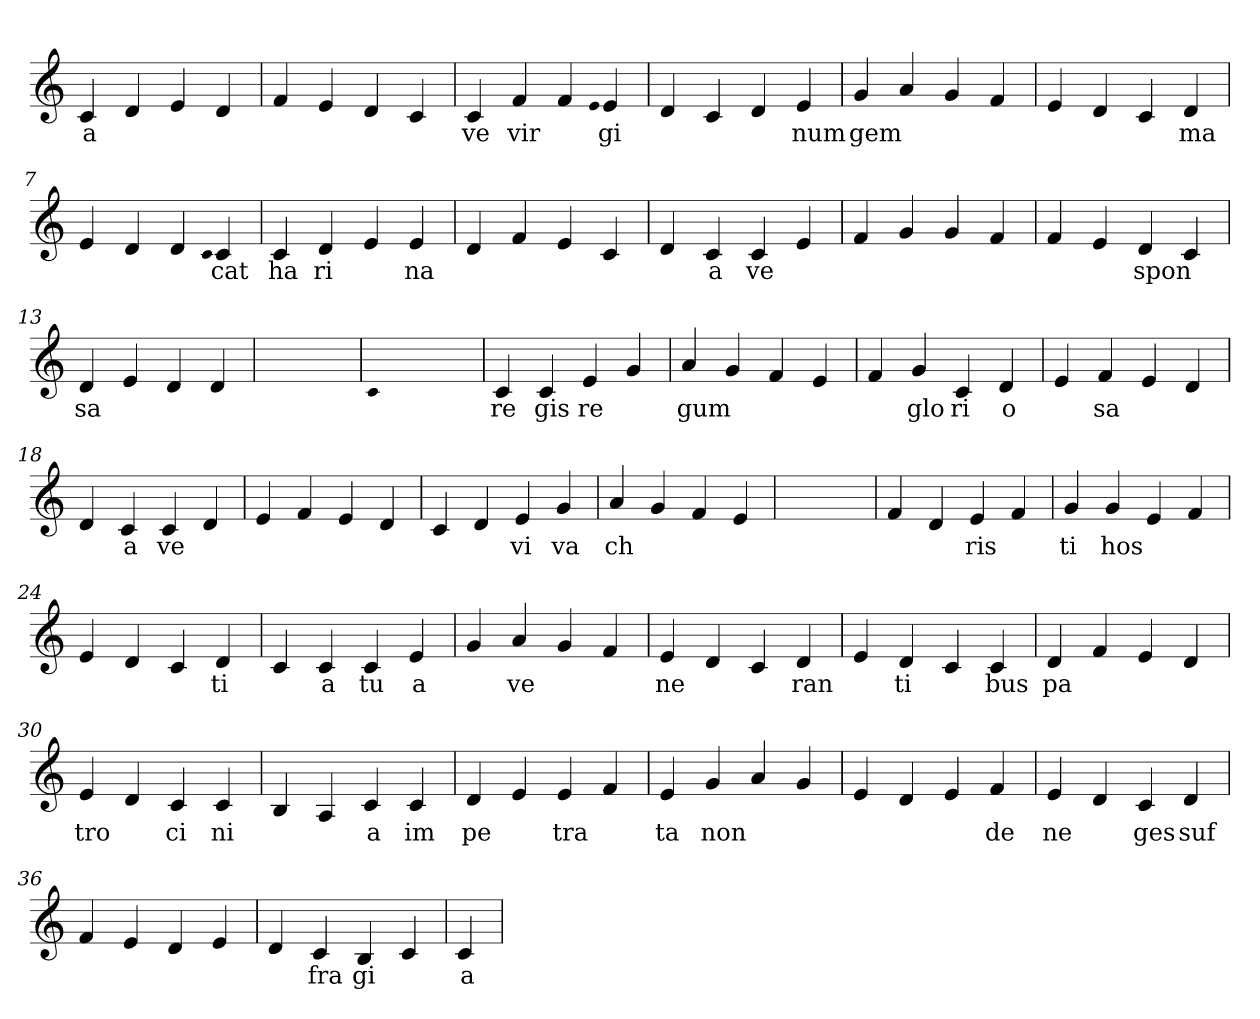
**kern	**text
*part1	*part1
*staff1	*staff1
*clefG2	*
=1	=1
4c	a
4d	.
4e	.
4d	.
=2	=2
4f	.
4e	.
4d	.
4c	.
=3	=3
4c	ve
4f	vir
4f	.
qqe	.
4e	gi
=4	=4
4d	.
4c	.
4d	.
4e	num
=5	=5
4g	gem
4a	.
4g	.
4f	.
=6	=6
4e	.
4d	.
4c	.
4d	ma
=7	=7
4e	.
4d	.
4d	.
qqc	.
4c	cat
=8	=8
4c	ha
4d	ri
4e	.
4e	na
=9	=9
4d	.
4f	.
4e	.
4c	.
=10	=10
4d	.
4c	a
4c	ve
4e	.
=11	=11
4f	.
4g	.
4g	.
4f	.
=12	=12
4f	.
4e	.
4d	spon
4c	.
=13	=13
4d	sa
4e	.
4d	.
4d	.
=14	=14
1ryy	.
=14	=14
qqc	.
1ryy	.
=14	=14
4c	re
4c	gis
4e	re
4g	.
=15	=15
4a	gum
4g	.
4f	.
4e	.
=16	=16
4f	.
4g	glo
4c	ri
4d	o
=17	=17
4e	.
4f	sa
4e	.
4d	.
=18	=18
4d	.
4c	a
4c	ve
4d	.
=19	=19
4e	.
4f	.
4e	.
4d	.
=20	=20
4c	.
4d	.
4e	vi
4g	va
=21	=21
4a	ch
4g	.
4f	.
4e	.
=22	=22
1ryy	.
=22	=22
4f	.
4d	.
4e	ris
4f	.
=23	=23
4g	ti
4g	hos
4e	.
4f	.
=24	=24
4e	.
4d	.
4c	.
4d	ti
=25	=25
4c	.
4c	a
4c	tu
4e	a
=26	=26
4g	.
4a	ve
4g	.
4f	.
=27	=27
4e	ne
4d	.
4c	.
4d	ran
=28	=28
4e	.
4d	ti
4c	.
4c	bus
=29	=29
4d	pa
4f	.
4e	.
4d	.
=30	=30
4e	tro
4d	.
4c	ci
4c	ni
=31	=31
4B	.
4A	.
4c	a
4c	im
=32	=32
4d	pe
4e	.
4e	tra
4f	.
=33	=33
4e	ta
4g	non
4a	.
4g	.
=34	=34
4e	.
4d	.
4e	.
4f	de
=35	=35
4e	ne
4d	.
4c	ges
4d	suf
=36	=36
4f	.
4e	.
4d	.
4e	.
=37	=37
4d	.
4c	fra
4B	gi
4c	.
=38	=38
4c	a
=	=
*-	*-
